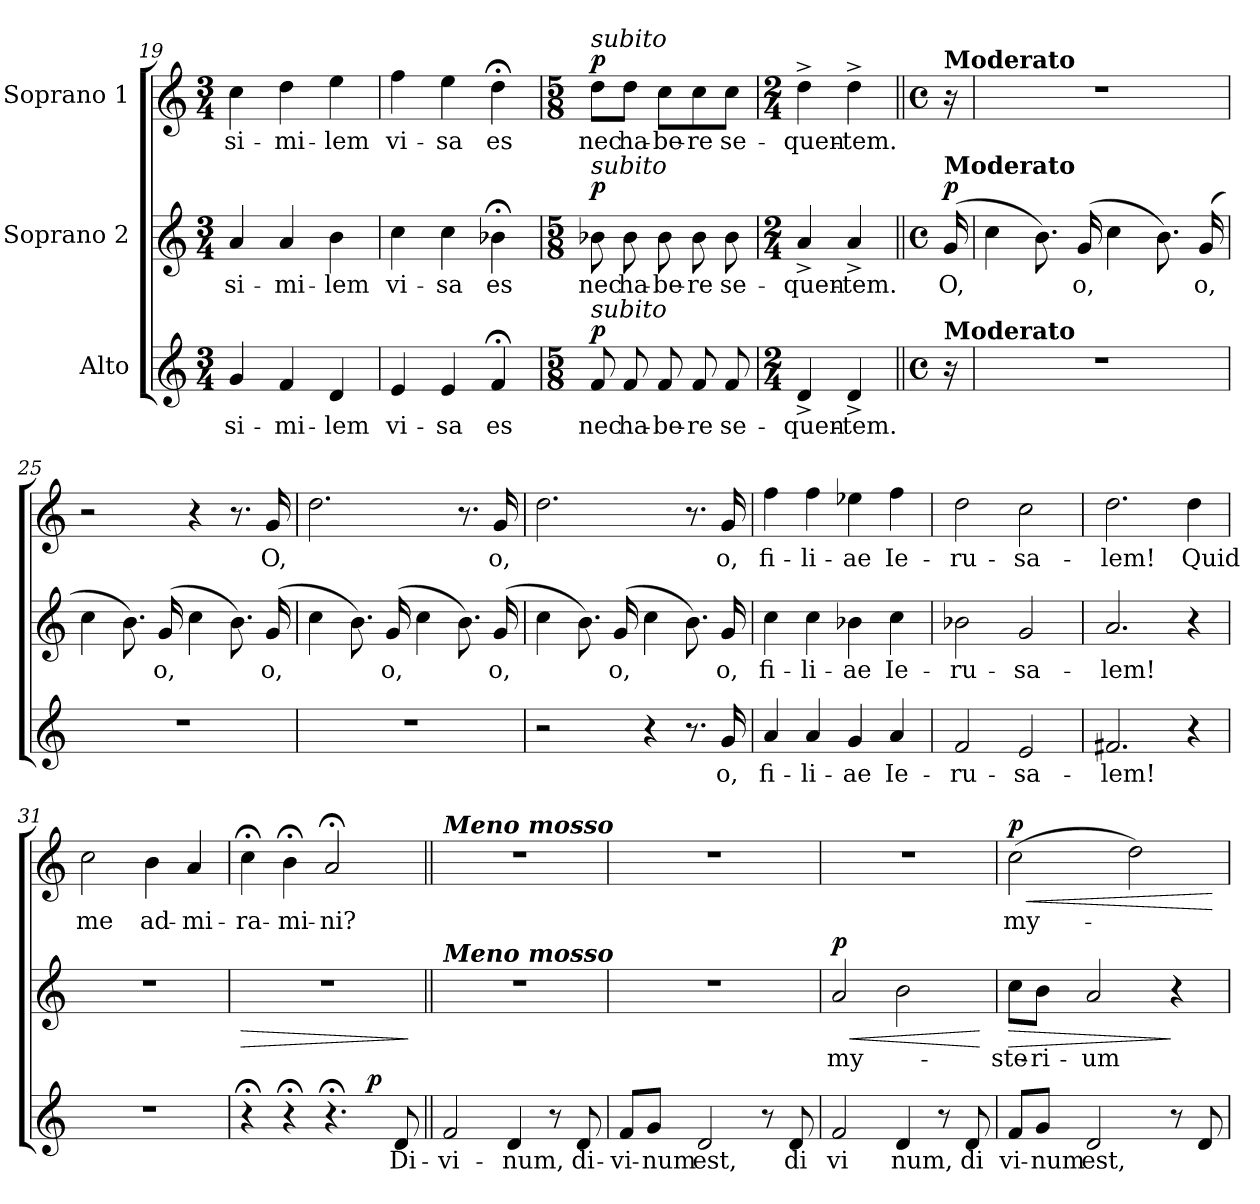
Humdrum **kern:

**kern	**text	**dynam	**kern	**text	**dynam	**kern	**text	**dynam
*part3	*part3	*part3	*part2	*part2	*part2	*part1	*part1	*part1
*staff3	*staff3	*staff3	*staff2	*staff2	*staff2	*staff1	*staff1	*staff1
*I"Alto	*	*	*I"Soprano 2	*	*	*I"Soprano 1	*	*
*clefG2	*	*	*clefG2	*	*	*clefG2	*	*
*k[]	*	*	*k[]	*	*	*k[]	*	*
*C:	*	*	*C:	*	*	*C:	*	*
*M3/4	*	*	*M3/4	*	*	*M3/4	*	*
=19	=19	=19	=19	=19	=19	=19	=19	=19
4g/	si-	.	4a/	si-	.	4cc\	si-	.
4f/	-mi-	.	4a/	-mi-	.	4dd\	-mi-	.
4d/	-lem	.	4b\	-lem	.	4ee\	-lem	.
=20	=20	=20	=20	=20	=20	=20	=20	=20
4e/	vi-	.	4cc\	vi-	.	4ff\	vi-	.
4e/	-sa	.	4cc\	-sa	.	4ee\	-sa	.
4f;</	es	.	4b-X;<\	es	.	4dd;<\	es	.
!!LO:LB:g=z
=21	=21	=21	=21	=21	=21	=21	=21	=21
*M5/8	*	*	*M5/8	*	*	*M5/8	*	*
!	!	!	!	!	!	!LO:TX:a:i:t=subito	!	!
!	!	!	!LO:TX:a:i:t=subito	!	!	!	!	!
!LO:TX:a:i:t=subito	!	!	!	!	!	!	!	!
!	!	!LO:DY:a	!	!	!LO:DY:a	!	!	!LO:DY:a
8f/	nec	p	8b-X\	nec	p	8dd\L	nec	p
8f/	ha-	.	8b-\	ha-	.	8dd\J	ha-	.
8f/	-be-	.	8b-\	-be-	.	8cc\L	-be-	.
8f/	-re	.	8b-\	-re	.	8cc\	-re	.
8f/	se-	.	8b-\	se-	.	8cc\J	se-	.
=22	=22	=22	=22	=22	=22	=22	=22	=22
*M2/4	*	*	*M2/4	*	*	*M2/4	*	*
4d^</	-quen-	.	4a^</	-quen-	.	4dd^>\	-quen-	.
4dZ^</	-tem.	.	4aZ^</	-tem.	.	4ddZ^>\	-tem.	.
=23||	=23||	=23||	=23||	=23||	=23||	=23||	=23||	=23||
*M4/4	*	*	*M4/4	*	*	*M4/4	*	*
*met(c)	*	*	*met(c)	*	*	*met(c)	*	*
!	!	!	!	!	!	!LO:TX:a:B:t=Moderato	!	!
!	!	!	!LO:TX:a:B:t=Moderato	!	!	!	!	!
!LO:TX:a:B:t=Moderato	!	!	!	!	!	!	!	!
!	!	!	!	!	!LO:DY:b	!	!	!
16r	.	.	(16g/	O,	p	16r	.	.
=24	=24	=24	=24	=24	=24	=24	=24	=24
1r	.	.	4cc\	.	.	1r	.	.
.	.	.	8.b\)	.	.	.	.	.
.	.	.	(16g/	o,	.	.	.	.
.	.	.	4cc\	.	.	.	.	.
.	.	.	8.b\)	.	.	.	.	.
.	.	.	(16g/	o,	.	.	.	.
=25	=25	=25	=25	=25	=25	=25	=25	=25
1r	.	.	4cc\	.	.	2r	.	.
.	.	.	8.b\)	.	.	.	.	.
.	.	.	(16g/	o,	.	.	.	.
.	.	.	4cc\	.	.	4r	.	.
.	.	.	8.b\)	.	.	8.r	.	.
.	.	.	(16g/	o,	.	16g/	O,	.
=26	=26	=26	=26	=26	=26	=26	=26	=26
1r	.	.	4cc\	.	.	2.dd\	.	.
.	.	.	8.b\)	.	.	.	.	.
.	.	.	(16g/	o,	.	.	.	.
.	.	.	4cc\	.	.	.	.	.
.	.	.	8.b\)	.	.	8.r	.	.
.	.	.	(16g/	o,	.	16g/	o,	.
!!LO:LB:g=z
=27	=27	=27	=27	=27	=27	=27	=27	=27
2r	.	.	4cc\	.	.	2.dd\	.	.
.	.	.	8.b\)	.	.	.	.	.
.	.	.	(16g/	o,	.	.	.	.
4r	.	.	4cc\	.	.	.	.	.
8.r	.	.	8.b\)	.	.	8.r	.	.
16g/	o,	.	16g/	o,	.	16g/	o,	.
=28	=28	=28	=28	=28	=28	=28	=28	=28
4a/	fi-	.	4cc\	fi-	.	4ff\	fi-	.
4a/	-li-	.	4cc\	-li-	.	4ff\	-li-	.
4g/	-ae	.	4b-X\	-ae	.	4ee-X\	-ae	.
4a/	Ie-	.	4cc\	Ie-	.	4ff\	Ie-	.
=29	=29	=29	=29	=29	=29	=29	=29	=29
2f/	-ru-	.	2b-X\	-ru-	.	2dd\	-ru-	.
2e/	-sa-	.	2g/	-sa-	.	2cc\	-sa-	.
=30	=30	=30	=30	=30	=30	=30	=30	=30
2.f#X/	-lem!	.	2.a/	-lem!	.	2.dd\	-lem!	.
4r	.	.	4r	.	.	4dd\	Quid	.
=31	=31	=31	=31	=31	=31	=31	=31	=31
1r	.	.	1r	.	.	2cc\	me	.
.	.	.	.	.	.	4b\	ad-	.
.	.	.	.	.	.	4a/	-mi-	.
=32	=32	=32	=32	=32	=32	=32	=32	=32
!	!	!	!	!	!LO:HP:b	!	!	!
*^	*	*	*	*	*	*	*	*
4r;<	2.ryy	.	.	1r	.	>	4cc;<\	-ra-	.
4r;<	.	.	.	.	.	.	4b;<\	-mi-	.
4.r;<	.	.	.	.	.	.	2a;</	-ni?	.
!	!	!	!LO:DY:b	!	!	!	!	!	!
.	4ryy	.	p	.	.	.	.	.	.
8d/	.	Di-	.	.	.	.	.	.	.
.	.	.	.	.	.	]	.	.	.
*v	*v	*	*	*	*	*	*	*	*
!!LO:PB:g=z
=33||	=33||	=33||	=33||	=33||	=33||	=33||	=33||	=33||
*MM60	*	*	*MM60	*	*	*MM60	*	*
*^	*	*	*	*	*	*	*	*
!	!	!	!	!	!	!	!LO:TX:a:Bi:t=Meno mosso	!	!
!	!	!	!	!LO:TX:a:Bi:t=Meno mosso	!	!	!	!	!
!LO:TX:a:Bi:t=Meno mosso	!	!	!	!	!	!	!	!	!
*v	*v	*	*	*	*	*	*	*	*
2f/	-vi-	.	1r	.	.	1r	.	.
4d/	-num,	.	.	.	.	.	.	.
8r	.	.	.	.	.	.	.	.
8d/	di-	.	.	.	.	.	.	.
=34	=34	=34	=34	=34	=34	=34	=34	=34
8f/L	-vi-	.	1r	.	.	1r	.	.
8g/J	-num	.	.	.	.	.	.	.
2d/	est,	.	.	.	.	.	.	.
8r	.	.	.	.	.	.	.	.
8d/	di	.	.	.	.	.	.	.
=35	=35	=35	=35	=35	=35	=35	=35	=35
!	!	!	!	!	!LO:HP:b	!	!	!
!	!	!	!	!	!LO:DY:n=1:b	!	!	!
2f/	vi	.	2a/	my-	< p	1r	.	.
4d/	num,	.	2b\	.	.	.	.	.
8r	.	.	.	.	.	.	.	.
8d/	di	.	.	.	.	.	.	.
.	.	.	.	.	[	.	.	.
=36	=36	=36	=36	=36	=36	=36	=36	=36
!	!	!	!	!	!LO:HP:b	!	!	!LO:HP:b
!	!	!	!	!	!	!	!	!LO:DY:n=1:b
8f/L	vi-	.	8cc\L	-ste-	>	(2cc\	my-	< p
8g/J	-num	.	8b\J	-ri-	.	.	.	.
2d/	est,	.	2a/	-um	.	.	.	.
.	.	.	.	.	.	2dd\)	.	.
8r	.	.	4r	.	]	.	.	.
8d/	.	.	.	.	.	.	.	.
.	.	.	.	.	.	.	.	[
=	=	=	=	=	=	=	=	=
*-	*-	*-	*-	*-	*-	*-	*-	*-
